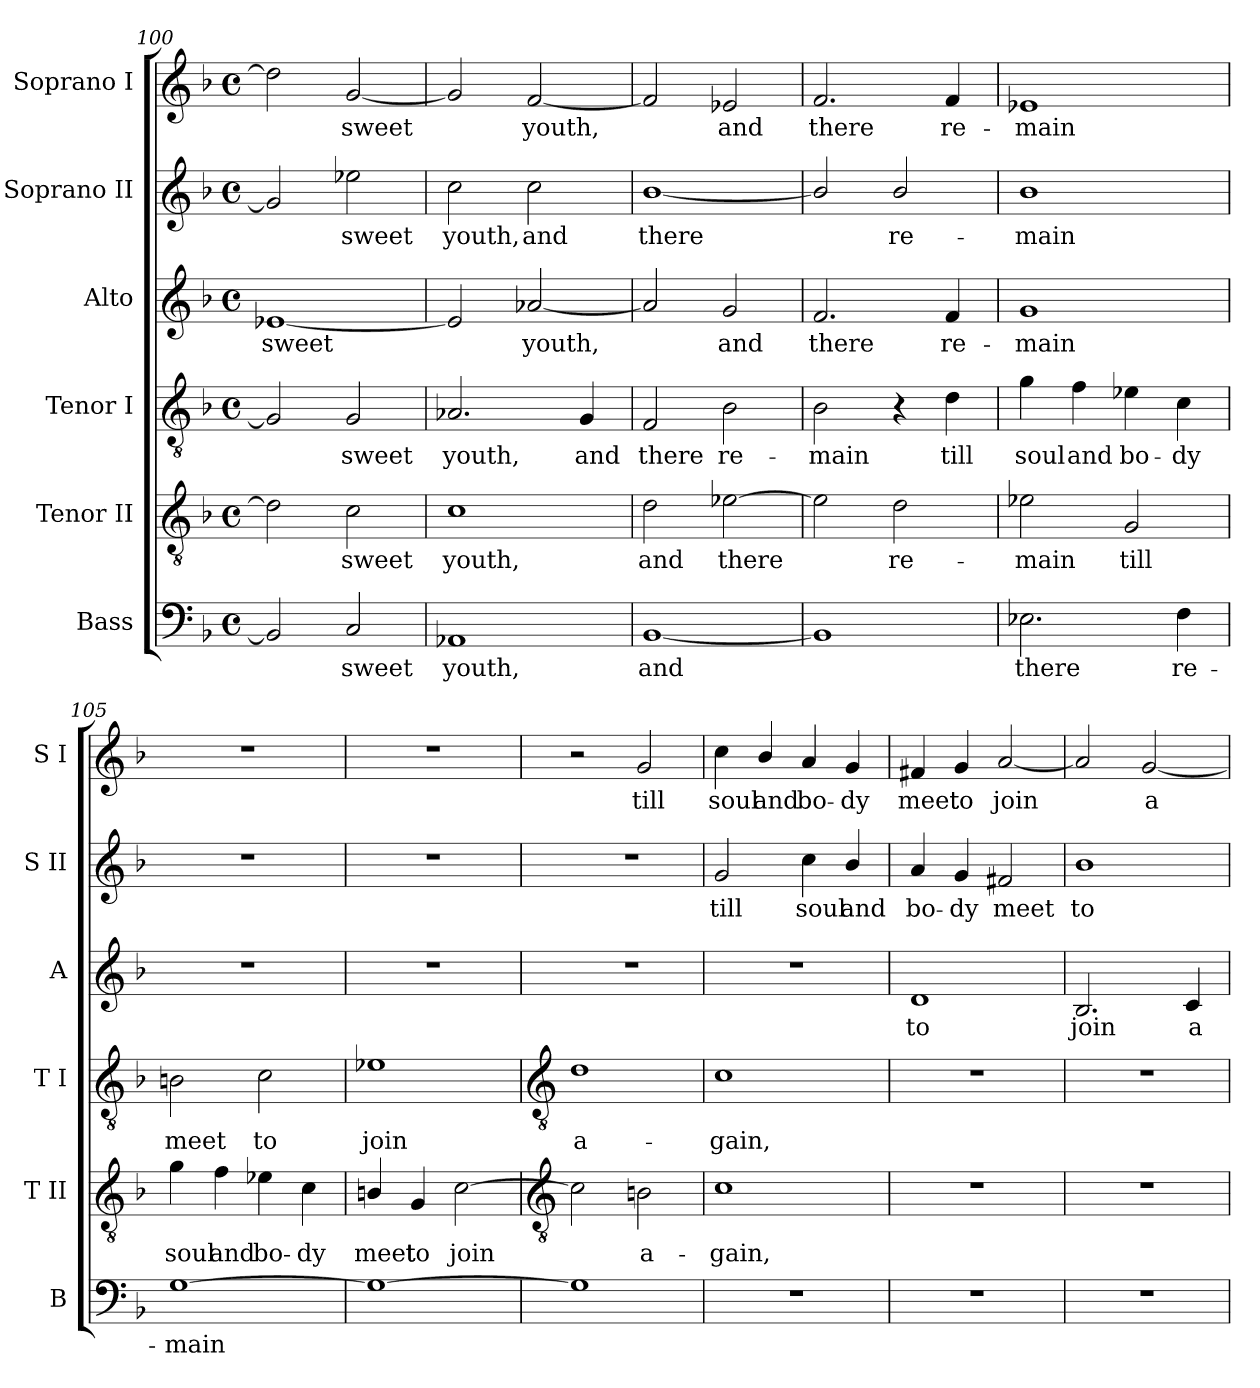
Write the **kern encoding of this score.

**kern	**text	**kern	**text	**kern	**text	**kern	**text	**kern	**text	**kern	**text
*part6	*part6	*part5	*part5	*part4	*part4	*part3	*part3	*part2	*part2	*part1	*part1
*staff6	*staff6	*staff5	*staff5	*staff4	*staff4	*staff3	*staff3	*staff2	*staff2	*staff1	*staff1
*I"Bass	*	*I"Tenor II	*	*I"Tenor I	*	*I"Alto	*	*I"Soprano II	*	*I"Soprano I	*
*I'B	*	*I'T II	*	*I'T I	*	*I'A	*	*I'S II	*	*I'S I	*
*clefF4	*	*clefGv2	*	*clefGv2	*	*clefG2	*	*clefG2	*	*clefG2	*
*k[b-]	*	*k[b-]	*	*k[b-]	*	*k[b-]	*	*k[b-]	*	*k[b-]	*
*F:	*	*F:	*	*F:	*	*F:	*	*F:	*	*F:	*
*M4/4	*	*M4/4	*	*M4/4	*	*M4/4	*	*M4/4	*	*M4/4	*
*met(c)	*	*met(c)	*	*met(c)	*	*met(c)	*	*met(c)	*	*met(c)	*
=100	=100	=100	=100	=100	=100	=100	=100	=100	=100	=100	=100
!	!	!	!	!	!	!	!LO:LY:b	!	!	!	!
2BB]	.	2d]	.	2G]	.	[1e-X	sweet	2g]	.	2dd]	.
!	!LO:LY:b	!	!LO:LY:b	!	!LO:LY:b	!	!	!	!LO:LY:b	!	!LO:LY:b
2C	sweet	2c	sweet	2G	sweet	.	.	2ee-X	sweet	[2g	sweet
=101	=101	=101	=101	=101	=101	=101	=101	=101	=101	=101	=101
!	!LO:LY:b	!	!LO:LY:b	!	!LO:LY:b	!	!	!	!LO:LY:b	!	!
1AA-X	youth,	1c	youth,	2.A-X	youth,	2e-]	.	2cc	youth,	2g]	.
!	!	!	!	!	!	!	!LO:LY:b	!	!LO:LY:b	!	!LO:LY:b
.	.	.	.	.	.	[2a-X	youth,	2cc	and	[2f	youth,
!	!	!	!	!	!LO:LY:b	!	!	!	!	!	!
.	.	.	.	4G	and	.	.	.	.	.	.
=102	=102	=102	=102	=102	=102	=102	=102	=102	=102	=102	=102
!	!LO:LY:b	!	!LO:LY:b	!	!LO:LY:b	!	!	!	!LO:LY:b	!	!
[1BB-	and	2d	and	2F	there	2a-]	.	[1b-/	there	2f]	.
!	!	!	!LO:LY:b	!	!LO:LY:b	!	!LO:LY:b	!	!	!	!LO:LY:b
.	.	[2e-X	there	2B-	re-	2g	and	.	.	2e-X	and
=103	=103	=103	=103	=103	=103	=103	=103	=103	=103	=103	=103
!	!	!	!	!	!LO:LY:b	!	!LO:LY:b	!	!	!	!LO:LY:b
1BB-]	.	2e-]	.	2B-	-main	2.f	there	2b-/]	.	2.f	there
!	!	!	!LO:LY:b	!	!	!	!	!	!LO:LY:b	!	!
.	.	2d	re-	4r	.	.	.	2b-/	re-	.	.
!	!	!	!	!	!LO:LY:b	!	!LO:LY:b	!	!	!	!LO:LY:b
.	.	.	.	4d	till	4f	re-	.	.	4f	re-
=104	=104	=104	=104	=104	=104	=104	=104	=104	=104	=104	=104
!	!LO:LY:b	!	!LO:LY:b	!	!LO:LY:b	!	!LO:LY:b	!	!LO:LY:b	!	!LO:LY:b
2.E-X	there	2e-X	-main	4g	soul	1g	-main	1b-	-main	1e-X	-main
!	!	!	!	!	!LO:LY:b	!	!	!	!	!	!
.	.	.	.	4f	and	.	.	.	.	.	.
!	!	!	!LO:LY:b	!	!LO:LY:b	!	!	!	!	!	!
.	.	2G	till	4e-X	bo-	.	.	.	.	.	.
!	!LO:LY:b	!	!	!	!LO:LY:b	!	!	!	!	!	!
4F	re-	.	.	4c	-dy	.	.	.	.	.	.
=105	=105	=105	=105	=105	=105	=105	=105	=105	=105	=105	=105
!	!LO:LY:b	!	!LO:LY:b	!	!LO:LY:b	!	!	!	!	!	!
[1G	-main	4g	soul	2Bn	meet	1r	.	1r	.	1r	.
!	!	!	!LO:LY:b	!	!	!	!	!	!	!	!
.	.	4f	and	.	.	.	.	.	.	.	.
!	!	!	!LO:LY:b	!	!LO:LY:b	!	!	!	!	!	!
.	.	4e-X	bo-	2c	to	.	.	.	.	.	.
!	!	!	!LO:LY:b	!	!	!	!	!	!	!	!
.	.	4c	-dy	.	.	.	.	.	.	.	.
=106	=106	=106	=106	=106	=106	=106	=106	=106	=106	=106	=106
!	!	!	!LO:LY:b	!	!LO:LY:b	!	!	!	!	!	!
1G_	.	4Bn/	meet	1e-X	join	1r	.	1r	.	1r	.
!	!	!	!LO:LY:b	!	!	!	!	!	!	!	!
.	.	4G	to	.	.	.	.	.	.	.	.
!	!	!	!LO:LY:b	!	!	!	!	!	!	!	!
.	.	[2c	join	.	.	.	.	.	.	.	.
!!LO:LB:g=z
=107	=107	=107	=107	=107	=107	=107	=107	=107	=107	=107	=107
*	*	*clefGv2	*	*clefGv2	*	*	*	*	*	*	*
!	!	!	!	!	!LO:LY:b	!	!	!	!	!	!
1G]	.	2c]	.	1d	a--	1r	.	1r	.	2r	.
!	!	!	!LO:LY:b	!	!	!	!	!	!	!	!LO:LY:b
.	.	2Bn	a-	.	.	.	.	.	.	2g	till
=108	=108	=108	=108	=108	=108	=108	=108	=108	=108	=108	=108
!	!	!	!LO:LY:b	!	!LO:LY:b	!	!	!	!LO:LY:b	!	!LO:LY:b
1r	.	1c	-gain,	1c	-gain,	1r	.	2g	till	4cc	soul
!	!	!	!	!	!	!	!	!	!	!	!LO:LY:b
.	.	.	.	.	.	.	.	.	.	4b-/	and
!	!	!	!	!	!	!	!	!	!LO:LY:b	!	!LO:LY:b
.	.	.	.	.	.	.	.	4cc	soul	4a	bo-
!	!	!	!	!	!	!	!	!	!LO:LY:b	!	!LO:LY:b
.	.	.	.	.	.	.	.	4b-/	and	4g	-dy
=109	=109	=109	=109	=109	=109	=109	=109	=109	=109	=109	=109
!	!	!	!	!	!	!	!LO:LY:b	!	!LO:LY:b	!	!LO:LY:b
1r	.	1r	.	1r	.	1d	to	4a	bo-	4f#X	meet
!	!	!	!	!	!	!	!	!	!LO:LY:b	!	!LO:LY:b
.	.	.	.	.	.	.	.	4g	-dy	4g	to
!	!	!	!	!	!	!	!	!	!LO:LY:b	!	!LO:LY:b
.	.	.	.	.	.	.	.	2f#X	meet	[2a	join
=110	=110	=110	=110	=110	=110	=110	=110	=110	=110	=110	=110
!	!	!	!	!	!	!	!LO:LY:b	!	!LO:LY:b	!	!
1r	.	1r	.	1r	.	2.B-	join	1b-	to	2a]	.
!	!	!	!	!	!	!	!	!	!	!	!LO:LY:b
.	.	.	.	.	.	.	.	.	.	[2g	a-
!	!	!	!	!	!	!	!LO:LY:b	!	!	!	!
.	.	.	.	.	.	4c	a-	.	.	.	.
=	=	=	=	=	=	=	=	=	=	=	=
*-	*-	*-	*-	*-	*-	*-	*-	*-	*-	*-	*-
